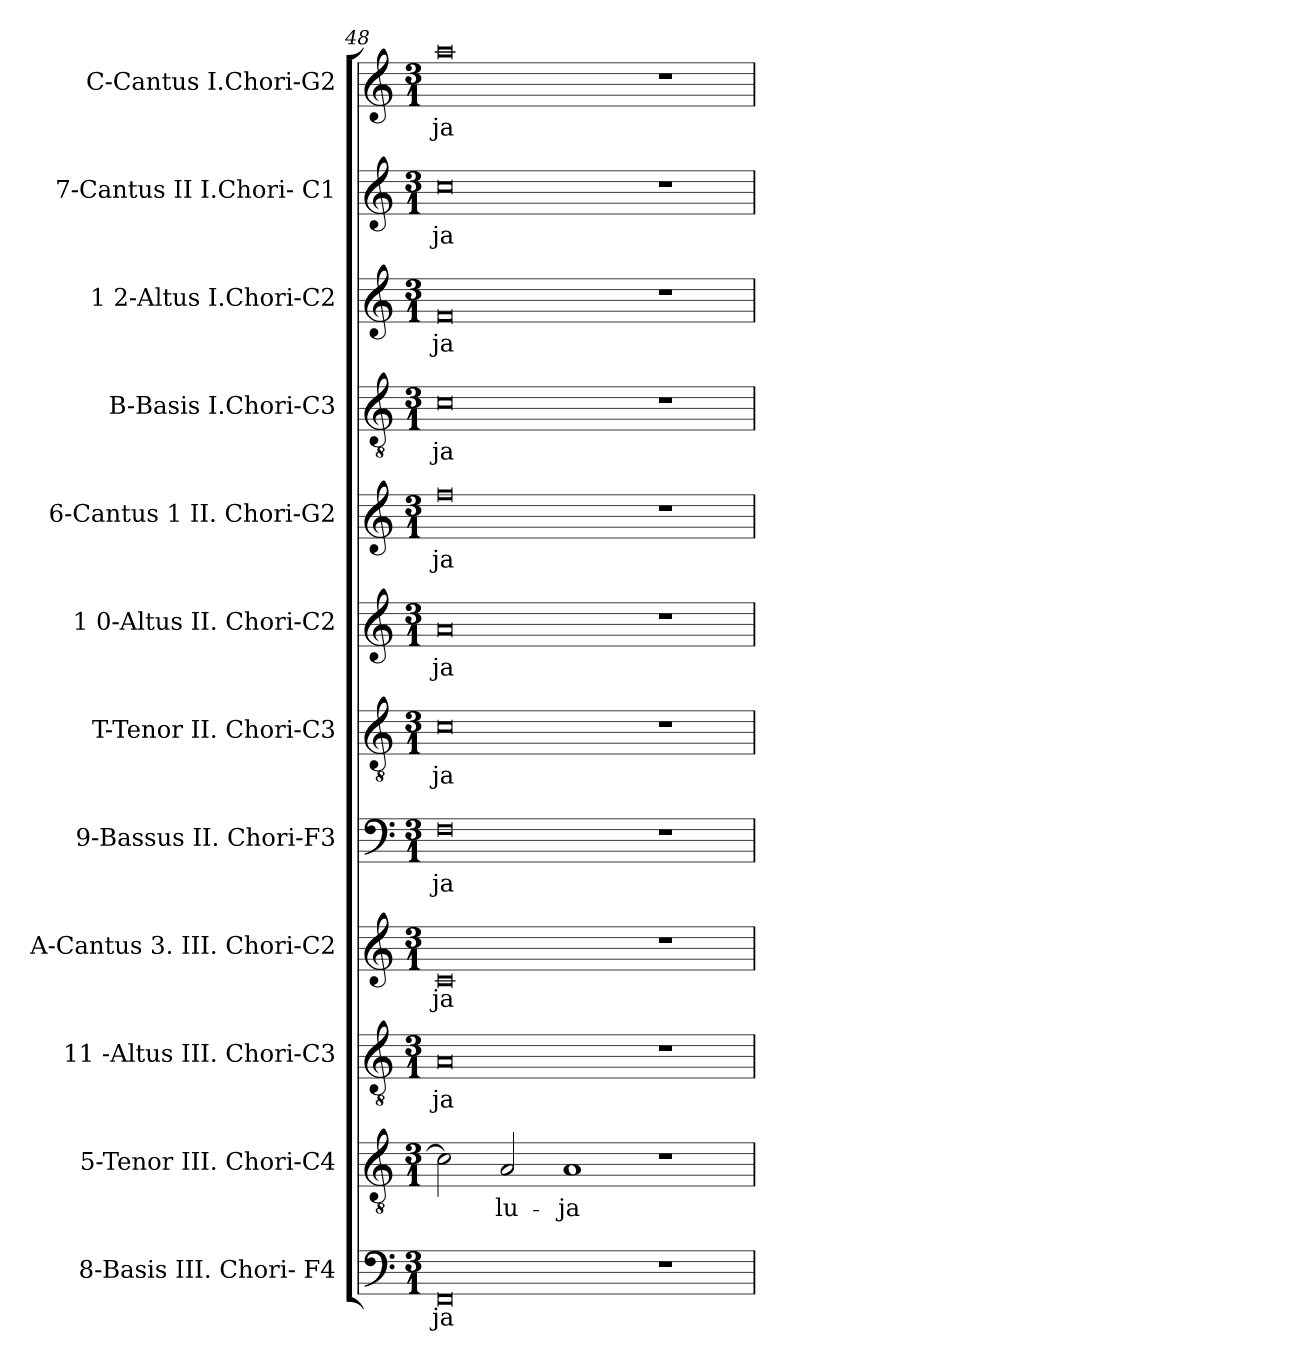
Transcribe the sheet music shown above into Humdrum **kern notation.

**kern	**text	**kern	**text	**kern	**text	**kern	**text	**kern	**text	**kern	**text	**kern	**text	**kern	**text	**kern	**text	**kern	**text	**kern	**text	**kern	**text
*part12	*part12	*part11	*part11	*part10	*part10	*part9	*part9	*part8	*part8	*part7	*part7	*part6	*part6	*part5	*part5	*part4	*part4	*part3	*part3	*part2	*part2	*part1	*part1
*staff12	*staff12	*staff11	*staff11	*staff10	*staff10	*staff9	*staff9	*staff8	*staff8	*staff7	*staff7	*staff6	*staff6	*staff5	*staff5	*staff4	*staff4	*staff3	*staff3	*staff2	*staff2	*staff1	*staff1
*I"8-Basis  III. Chori- F4	*	*I"5-Tenor  III. Chori-C4	*	*I"11 -Altus  III. Chori-C3	*	*I"A-Cantus 3.  III. Chori-C2	*	*I"9-Bassus  II. Chori-F3	*	*I"T-Tenor  II. Chori-C3	*	*I"1 0-Altus  II. Chori-C2	*	*I"6-Cantus 1  II. Chori-G2	*	*I"B-Basis  I.Chori-C3	*	*I"1 2-Altus  I.Chori-C2	*	*I"7-Cantus II  I.Chori- C1	*	*I"C-Cantus  I.Chori-G2	*
*	*	*	*	*	*	*I'A	*	*	*	*I'T	*	*	*	*	*	*I'B	*	*	*	*	*	*I'C	*
*clefF4	*	*clefGv2	*	*clefGv2	*	*clefG2	*	*clefF4	*	*clefGv2	*	*clefG2	*	*clefG2	*	*clefGv2	*	*clefG2	*	*clefG2	*	*clefG2	*
*k[]	*	*k[]	*	*k[]	*	*k[]	*	*k[]	*	*k[]	*	*k[]	*	*k[]	*	*k[]	*	*k[]	*	*k[]	*	*k[]	*
*C:	*	*C:	*	*C:	*	*C:	*	*C:	*	*C:	*	*C:	*	*C:	*	*C:	*	*C:	*	*C:	*	*C:	*
*M3/1	*	*M3/1	*	*M3/1	*	*M3/1	*	*M3/1	*	*M3/1	*	*M3/1	*	*M3/1	*	*M3/1	*	*M3/1	*	*M3/1	*	*M3/1	*
=48	=48	=48	=48	=48	=48	=48	=48	=48	=48	=48	=48	=48	=48	=48	=48	=48	=48	=48	=48	=48	=48	=48	=48
!	!LO:LY:b:cj	!	!LO:LY:b:cj	!	!LO:LY:b:cj	!	!LO:LY:b:cj	!	!LO:LY:b:cj	!	!LO:LY:b:cj	!	!LO:LY:b:cj	!	!LO:LY:b:cj	!	!LO:LY:b:cj	!	!LO:LY:b:cj	!	!LO:LY:b:cj	!	!LO:LY:b:cj
0FF	-ja	2c\]	--	0A	-ja	0c	-ja	0F	-ja	0c	-ja	0a	-ja	0ff	-ja	0c	-ja	0f	-ja	0cc	-ja	0aa	-ja
!	!	!	!LO:LY:b:cj	!	!	!	!	!	!	!	!	!	!	!	!	!	!	!	!	!	!	!	!
.	.	2A/	-lu-	.	.	.	.	.	.	.	.	.	.	.	.	.	.	.	.	.	.	.	.
!	!	!	!LO:LY:b:cj	!	!	!	!	!	!	!	!	!	!	!	!	!	!	!	!	!	!	!	!
.	.	1A	-ja	.	.	.	.	.	.	.	.	.	.	.	.	.	.	.	.	.	.	.	.
1r	.	1r	.	1r	.	1r	.	1r	.	1r	.	1r	.	1r	.	1r	.	1r	.	1r	.	1r	.
=	=	=	=	=	=	=	=	=	=	=	=	=	=	=	=	=	=	=	=	=	=	=	=
*-	*-	*-	*-	*-	*-	*-	*-	*-	*-	*-	*-	*-	*-	*-	*-	*-	*-	*-	*-	*-	*-	*-	*-
